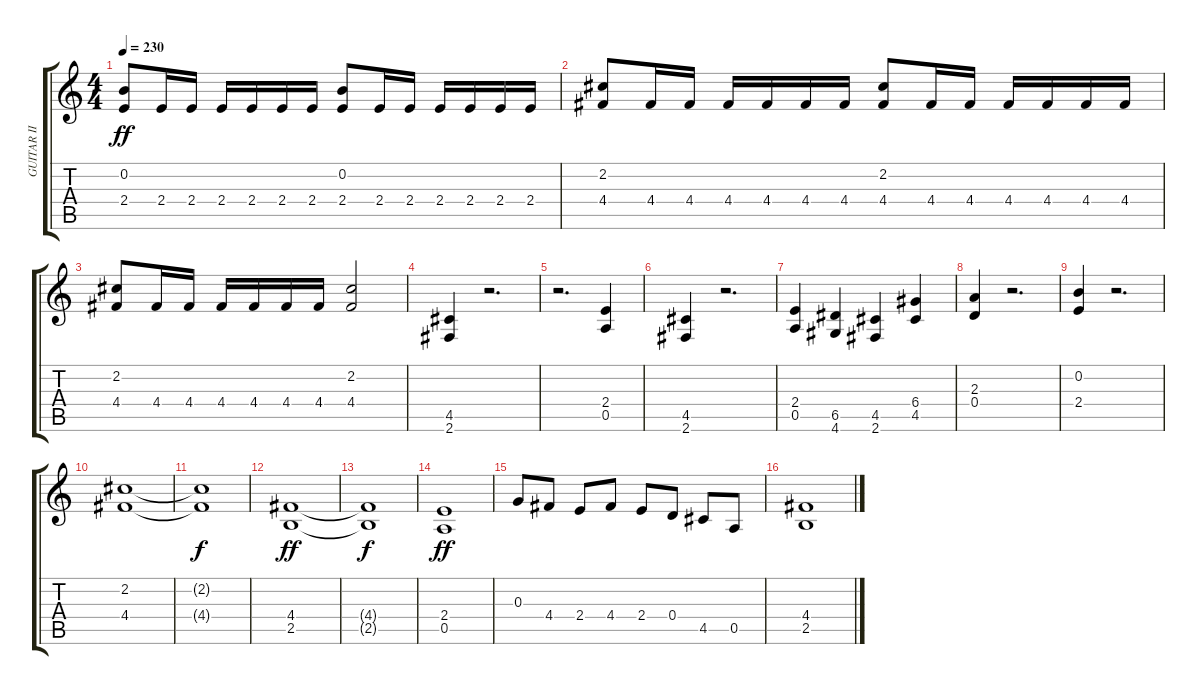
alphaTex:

\track ("GUITAR II" "GUITAR II") {instrument distortionguitar}
\staff {score tabs}
\tuning (E4 B3 G3 D3 A2 E2) {hide}
\ts (4 4)
\tempo 230
\clef g2
\ks c
(0.2 2.4).8{dy ff} 2.4.16 2.4.16 2.4.16 2.4.16 2.4.16 2.4.16 (0.2 2.4).8 2.4.16 2.4.16 2.4.16 2.4.16 2.4.16 2.4.16 |
(2.2 4.4).8 4.4.16 4.4.16 4.4.16 4.4.16 4.4.16 4.4.16 (2.2 4.4).8 4.4.16 4.4.16 4.4.16 4.4.16 4.4.16 4.4.16 |
(2.2 4.4).8 4.4.16 4.4.16 4.4.16 4.4.16 4.4.16 4.4.16 (2.2 4.4).2 |
(4.5 2.6).4 r.2{d} |
r.2{d} (2.4 0.5).4 |
(4.5 2.6).4 r.2{d} |
(2.4 0.5).4 (6.5 4.6).4 (4.5 2.6).4 (6.4 4.5).4 |
(2.3 0.4).4 r.2{d} |
(0.2 2.4).4 r.2{d} |
(2.2 4.4).1 |
(2.2{t} 4.4{t}).1{dy f} |
(4.4 2.5).1{dy ff} |
(4.4{t} 2.5{t}).1{dy f} |
(2.4 0.5).1{dy ff} |
0.3.8 4.4.8 2.4.8 4.4.8 2.4.8 0.4.8 4.5.8 0.5.8 |
(4.4 2.5).1
